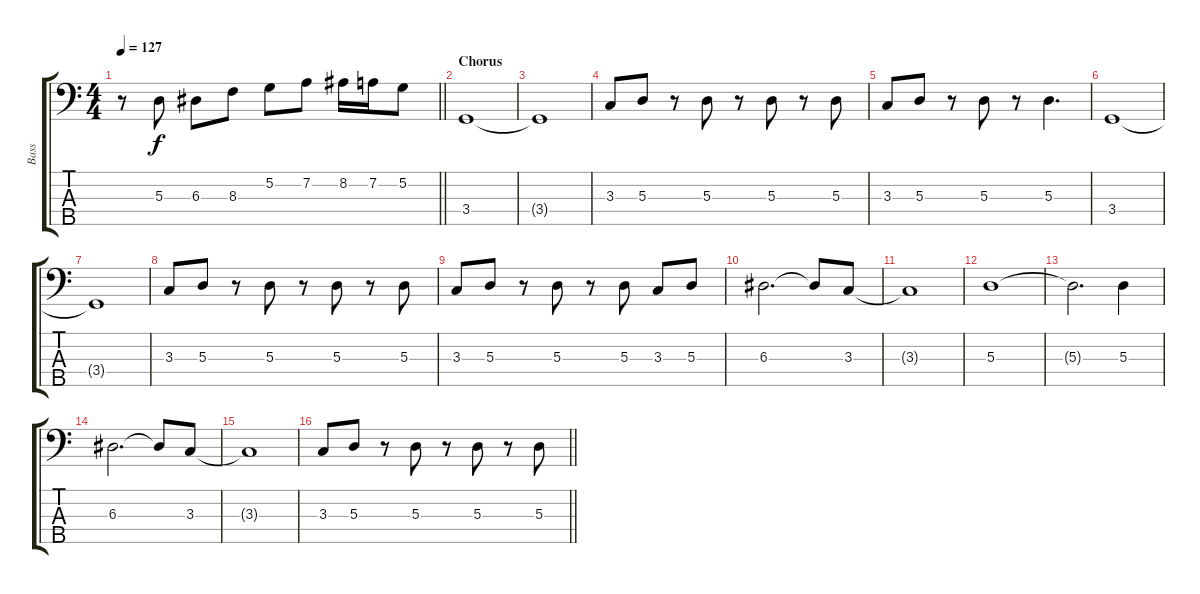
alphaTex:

\track ("Bass" "Bass") {instrument electricbassfinger}
\staff {score tabs}
\tuning (G2 D2 A1 E1 B0) {hide}
\ts (4 4)
\tempo 127
\clef f4
\barLineRight lightlight
\ks c
r.8{dy f} 5.3.8 6.3.8 8.3.8 5.2.8 7.2.8 8.2.16 7.2.16 5.2.8 |
\section ("" "Chorus")
3.4.1 |
3.4{t}.1 |
3.3.8 5.3.8 r.8 5.3.8 r.8 5.3.8 r.8 5.3.8 |
3.3.8 5.3.8 r.8 5.3.8 r.8 5.3.4{d} |
3.4.1 |
3.4{t}.1 |
3.3.8 5.3.8 r.8 5.3.8 r.8 5.3.8 r.8 5.3.8 |
3.3.8 5.3.8 r.8 5.3.8 r.8 5.3.8 3.3.8 5.3.8 |
6.3.2{d} 6.3{t}.8 3.3.8 |
3.3{t}.1 |
5.3.1 |
5.3{t}.2{d} 5.3.4 |
6.3.2{d} 6.3{t}.8 3.3.8 |
3.3{t}.1 |
\barLineRight lightlight
3.3.8 5.3.8 r.8 5.3.8 r.8 5.3.8 r.8 5.3.8
